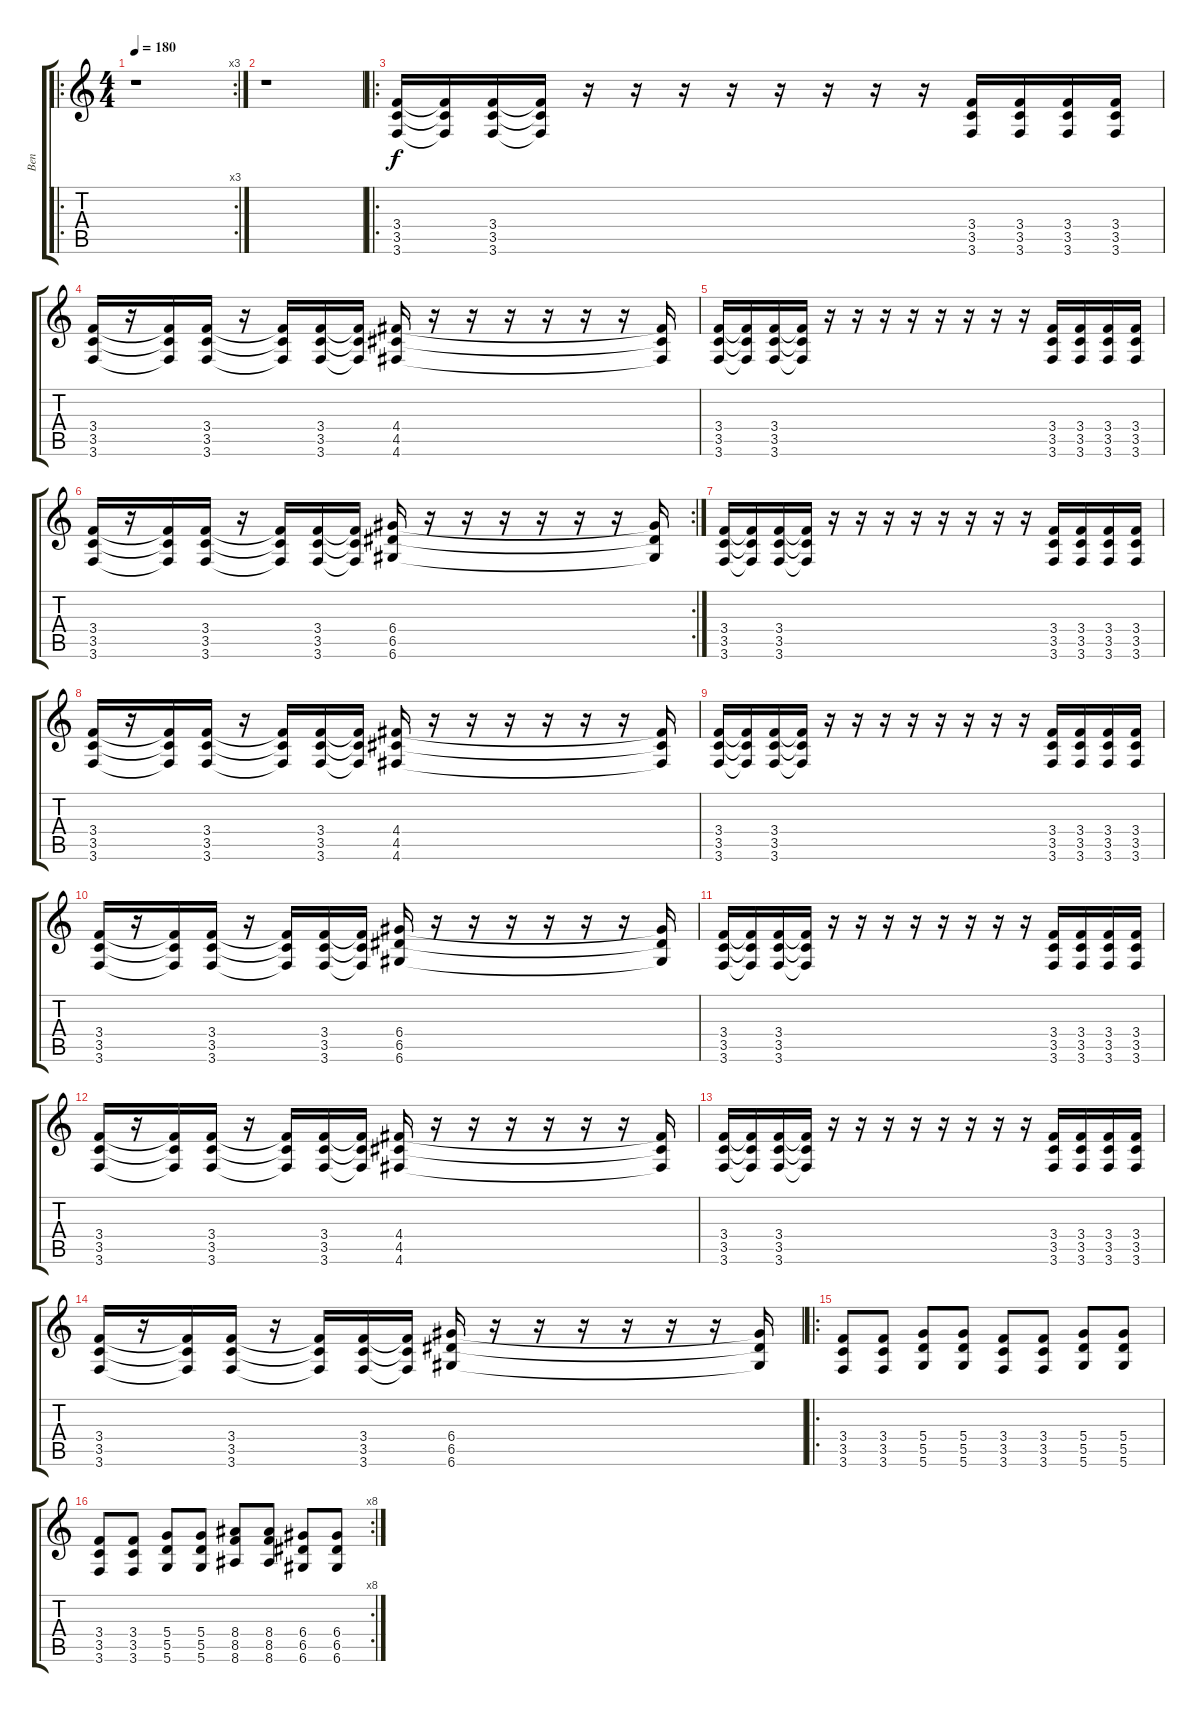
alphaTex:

\track ("Ben" "Ben") {instrument overdrivenguitar}
\staff {score tabs}
\tuning (E4 B3 G3 D3 A2 D2) {hide}
\ro
\rc 3
\ts (4 4)
\tempo 180
\clef g2
\ks c
r.1{dy f} |
r.1 |
\ro
(3.4 3.5 3.6).16 (3.4{t} 3.5{t} 3.6{t}).16 (3.4 3.5 3.6).16 (3.4{t} 3.5{t} 3.6{t}).16 r.16 r.16 r.16 r.16 r.16 r.16 r.16 r.16 (3.4 3.5 3.6).16 (3.4 3.5 3.6).16 (3.4 3.5 3.6).16 (3.4 3.5 3.6).16 |
(3.4 3.5 3.6).16 r.16 (3.4{t} 3.5{t} 3.6{t}).16 (3.4 3.5 3.6).16 r.16 (3.4{t} 3.5{t} 3.6{t}).16 (3.4 3.5 3.6).16 (3.4{t} 3.5{t} 3.6{t}).16 (4.4 4.5 4.6).16 r.16 r.16 r.16 r.16 r.16 r.16 (4.4{t} 4.5{t} 4.6{t}).16 |
(3.4 3.5 3.6).16 (3.4{t} 3.5{t} 3.6{t}).16 (3.4 3.5 3.6).16 (3.4{t} 3.5{t} 3.6{t}).16 r.16 r.16 r.16 r.16 r.16 r.16 r.16 r.16 (3.4 3.5 3.6).16 (3.4 3.5 3.6).16 (3.4 3.5 3.6).16 (3.4 3.5 3.6).16 |
\rc 2
(3.4 3.5 3.6).16 r.16 (3.4{t} 3.5{t} 3.6{t}).16 (3.4 3.5 3.6).16 r.16 (3.4{t} 3.5{t} 3.6{t}).16 (3.4 3.5 3.6).16 (3.4{t} 3.5{t} 3.6{t}).16 (6.4 6.5 6.6).16 r.16 r.16 r.16 r.16 r.16 r.16 (6.4{t} 6.5{t} 6.6{t}).16 |
(3.4 3.5 3.6).16 (3.4{t} 3.5{t} 3.6{t}).16 (3.4 3.5 3.6).16 (3.4{t} 3.5{t} 3.6{t}).16 r.16 r.16 r.16 r.16 r.16 r.16 r.16 r.16 (3.4 3.5 3.6).16 (3.4 3.5 3.6).16 (3.4 3.5 3.6).16 (3.4 3.5 3.6).16 |
(3.4 3.5 3.6).16 r.16 (3.4{t} 3.5{t} 3.6{t}).16 (3.4 3.5 3.6).16 r.16 (3.4{t} 3.5{t} 3.6{t}).16 (3.4 3.5 3.6).16 (3.4{t} 3.5{t} 3.6{t}).16 (4.4 4.5 4.6).16 r.16 r.16 r.16 r.16 r.16 r.16 (4.4{t} 4.5{t} 4.6{t}).16 |
(3.4 3.5 3.6).16 (3.4{t} 3.5{t} 3.6{t}).16 (3.4 3.5 3.6).16 (3.4{t} 3.5{t} 3.6{t}).16 r.16 r.16 r.16 r.16 r.16 r.16 r.16 r.16 (3.4 3.5 3.6).16 (3.4 3.5 3.6).16 (3.4 3.5 3.6).16 (3.4 3.5 3.6).16 |
(3.4 3.5 3.6).16 r.16 (3.4{t} 3.5{t} 3.6{t}).16 (3.4 3.5 3.6).16 r.16 (3.4{t} 3.5{t} 3.6{t}).16 (3.4 3.5 3.6).16 (3.4{t} 3.5{t} 3.6{t}).16 (6.4 6.5 6.6).16 r.16 r.16 r.16 r.16 r.16 r.16 (6.4{t} 6.5{t} 6.6{t}).16 |
(3.4 3.5 3.6).16 (3.4{t} 3.5{t} 3.6{t}).16 (3.4 3.5 3.6).16 (3.4{t} 3.5{t} 3.6{t}).16 r.16 r.16 r.16 r.16 r.16 r.16 r.16 r.16 (3.4 3.5 3.6).16 (3.4 3.5 3.6).16 (3.4 3.5 3.6).16 (3.4 3.5 3.6).16 |
(3.4 3.5 3.6).16 r.16 (3.4{t} 3.5{t} 3.6{t}).16 (3.4 3.5 3.6).16 r.16 (3.4{t} 3.5{t} 3.6{t}).16 (3.4 3.5 3.6).16 (3.4{t} 3.5{t} 3.6{t}).16 (4.4 4.5 4.6).16 r.16 r.16 r.16 r.16 r.16 r.16 (4.4{t} 4.5{t} 4.6{t}).16 |
(3.4 3.5 3.6).16 (3.4{t} 3.5{t} 3.6{t}).16 (3.4 3.5 3.6).16 (3.4{t} 3.5{t} 3.6{t}).16 r.16 r.16 r.16 r.16 r.16 r.16 r.16 r.16 (3.4 3.5 3.6).16 (3.4 3.5 3.6).16 (3.4 3.5 3.6).16 (3.4 3.5 3.6).16 |
(3.4 3.5 3.6).16 r.16 (3.4{t} 3.5{t} 3.6{t}).16 (3.4 3.5 3.6).16 r.16 (3.4{t} 3.5{t} 3.6{t}).16 (3.4 3.5 3.6).16 (3.4{t} 3.5{t} 3.6{t}).16 (6.4 6.5 6.6).16 r.16 r.16 r.16 r.16 r.16 r.16 (6.4{t} 6.5{t} 6.6{t}).16 |
\ro
(3.4 3.5 3.6).8 (3.4 3.5 3.6).8 (5.4 5.5 5.6).8 (5.4 5.5 5.6).8 (3.4 3.5 3.6).8 (3.4 3.5 3.6).8 (5.4 5.5 5.6).8 (5.4 5.5 5.6).8 |
\rc 8
(3.4 3.5 3.6).8 (3.4 3.5 3.6).8 (5.4 5.5 5.6).8 (5.4 5.5 5.6).8 (8.4 8.5 8.6).8 (8.4 8.5 8.6).8 (6.4 6.5 6.6).8 (6.4 6.5 6.6).8
